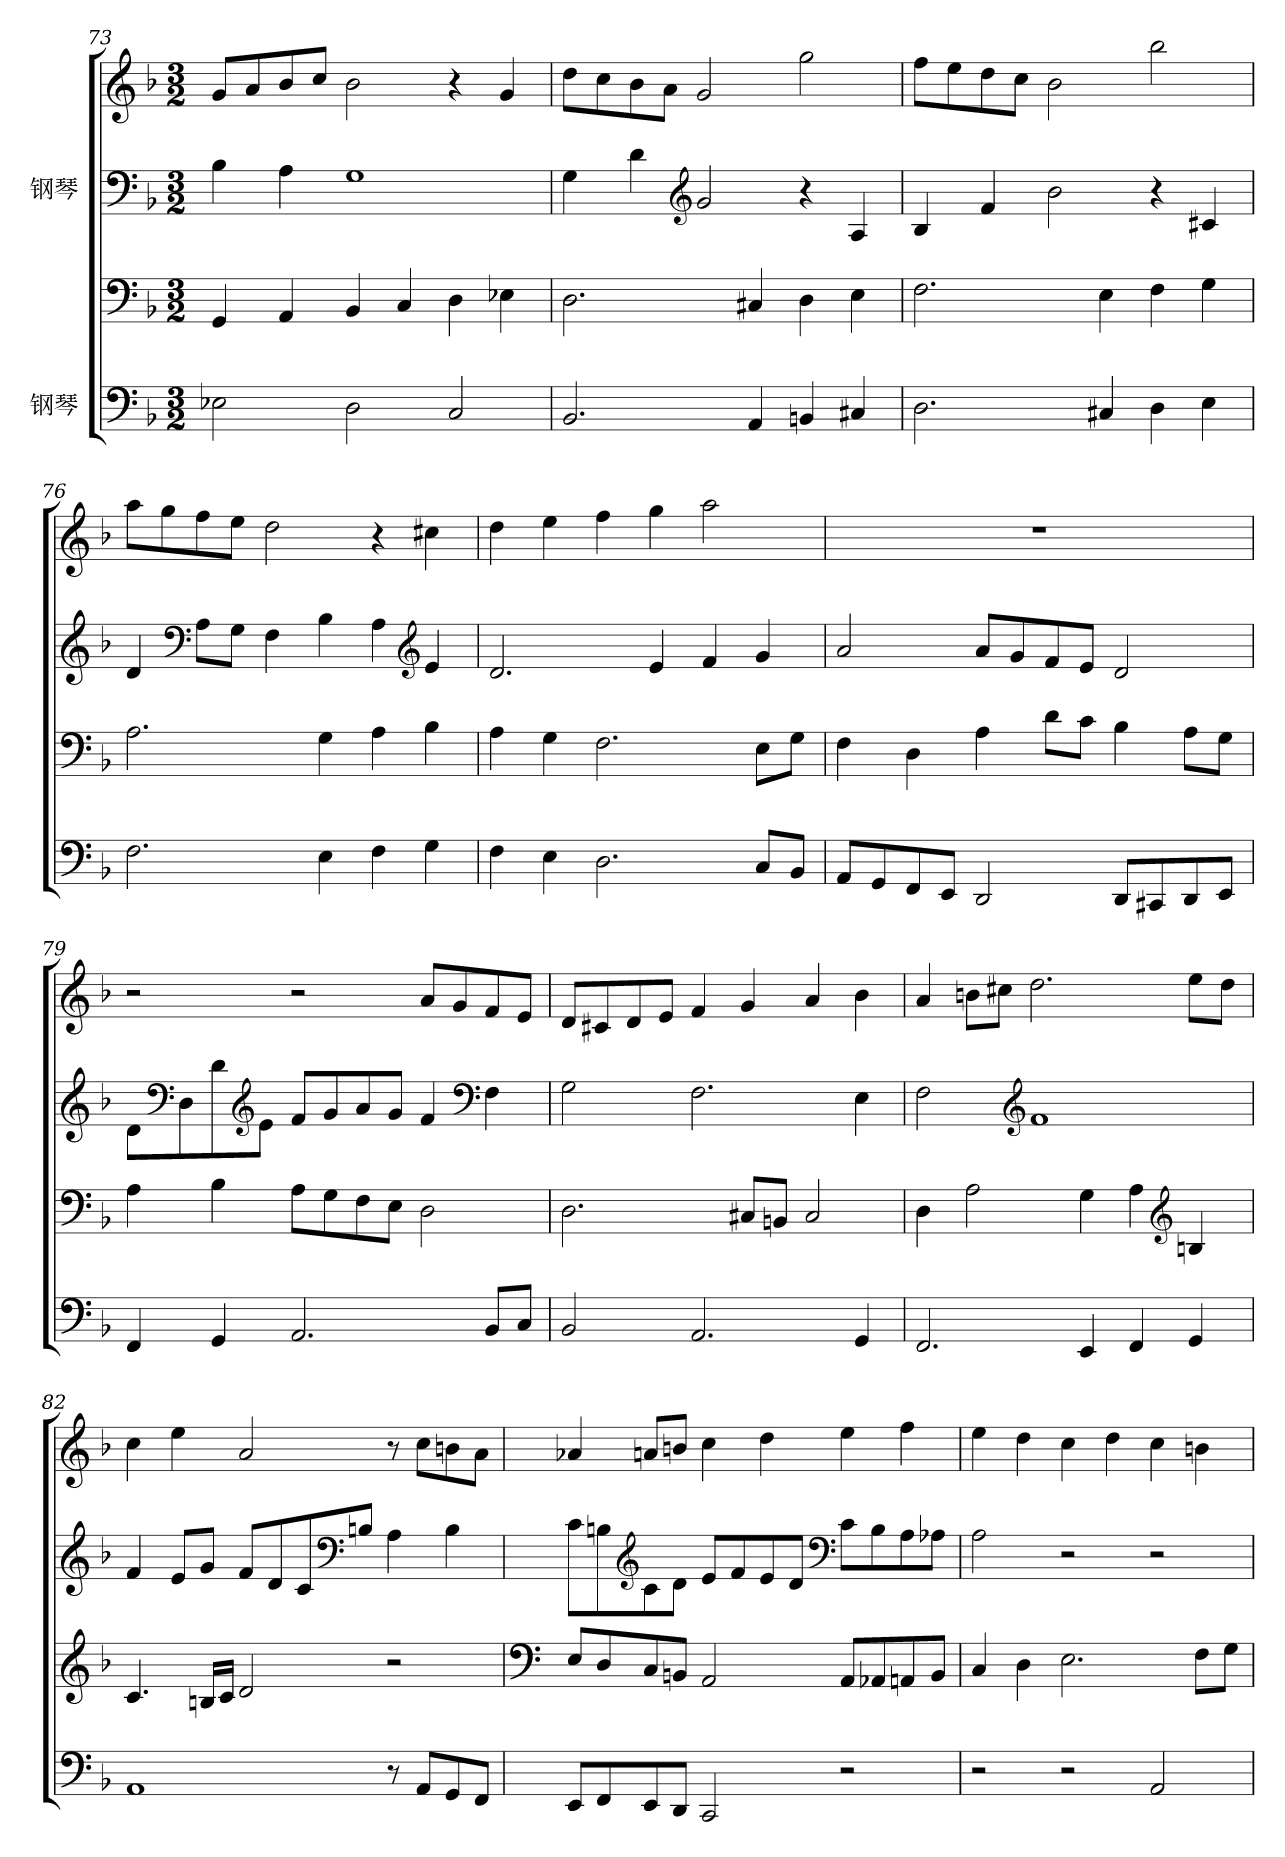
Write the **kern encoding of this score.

**kern	**kern	**kern	**kern
*part2	*part2	*part1	*part1
*staff4	*staff3	*staff2	*staff1
*I"钢琴	*	*I"钢琴	*
!!LO:PB:g=z
*clefF4	*clefF4	*clefF4	*clefG2
*k[b-]	*k[b-]	*k[b-]	*k[b-]
*M3/2	*M3/2	*M3/2	*M3/2
=73	=73	=73	=73
2E-X\	4GG/	4B-\	8g/L
.	.	.	8a/
.	4AA/	4A\	8b-/
.	.	.	8cc/J
2D\	4BB-/	1G	2b-\
.	4C/	.	.
2C/	4D\	.	4r
.	4E-X\	.	4g/
=74	=74	=74	=74
2.BB-/	2.D\	4G\	8dd\L
.	.	.	8cc\
.	.	4d\	8b-\
.	.	.	8a\J
*	*	*clefG2	*
.	.	2g/	2g/
4AA/	4C#X/	.	.
4BBn/	4D\	4r	2gg\
4C#X/	4E\	4A/	.
=75	=75	=75	=75
2.D\	2.F\	4B-/	8ff\L
.	.	.	8ee\
.	.	4f/	8dd\
.	.	.	8cc\J
.	.	2b-\	2b-\
4C#X/	4E\	.	.
4D\	4F\	4r	2bb-\
4E\	4G\	4c#X/	.
=76	=76	=76	=76
2.F\	2.A\	4d/	8aa\L
.	.	.	8gg\
*	*	*clefF4	*
.	.	8A\L	8ff\
.	.	8G\J	8ee\J
.	.	4F\	2dd\
4E\	4G\	4B-\	.
4F\	4A\	4A\	4r
*	*	*clefG2	*
4G\	4B-\	4e/	4cc#X\
!!LO:LB:g=z
=77	=77	=77	=77
4F\	4A\	2.d/	4dd\
4E\	4G\	.	4ee\
2.D\	2.F\	.	4ff\
.	.	4e/	4gg\
.	.	4f/	2aa\
8C/L	8E\L	4g/	.
8BB-/J	8G\J	.	.
=78	=78	=78	=78
8AA/L	4F\	2a/	1.r
8GG/	.	.	.
8FF/	4D\	.	.
8EE/J	.	.	.
2DD/	4A\	8a/L	.
.	.	8g/	.
.	8d\L	8f/	.
.	8c\J	8e/J	.
8DD/L	4B-\	2d/	.
8CC#X/	.	.	.
8DD/	8A\L	.	.
8EE/J	8G\J	.	.
=79	=79	=79	=79
4FF/	4A\	8d\L	2r
*	*	*clefF4	*
.	.	8D\	.
4GG/	4B-\	8d\	.
*	*	*clefG2	*
.	.	8e\J	.
2.AA/	8A\L	8f/L	2r
.	8G\	8g/	.
.	8F\	8a/	.
.	8E\J	8g/J	.
.	2D\	4f/	8a/L
.	.	.	8g/
*	*	*clefF4	*
8BB-/L	.	4F\	8f/
8C/J	.	.	8e/J
!!LO:LB:g=z
=80	=80	=80	=80
2BB-/	2.D\	2G\	8d/L
.	.	.	8c#X/
.	.	.	8d/
.	.	.	8e/J
2.AA/	.	2.F\	4f/
.	8C#X/L	.	4g/
.	8BBn/J	.	.
.	2C#/	.	4a/
4GG/	.	4E\	4b-\
=81	=81	=81	=81
2.FF/	4D\	2F\	4a/
.	2A\	.	8bn\L
.	.	.	8cc#X\J
*	*	*clefG2	*
.	.	1f	2.dd\
4EE/	4G\	.	.
4FF/	4A\	.	.
*	*clefG2	*	*
4GG/	4Bn/	.	8ee\L
.	.	.	8dd\J
=82	=82	=82	=82
1AA	4.c/	4f/	4cc\
.	.	8e/L	4ee\
.	16Bn/LL	8g/J	.
.	16c/JJ	.	.
.	2d/	8f/L	2a/
.	.	8d/	.
.	.	8c/	.
*	*	*clefF4	*
.	.	8Bn/J	.
8r	2r	4A\	8r
8AA/L	.	.	8cc\L
8GG/	.	4B\	8bn\
8FF/J	.	.	8a\J
!!LO:PB:g=z
=83	=83	=83	=83
*	*clefF4	*	*
8EE/L	8E/L	8c\L	4a-X/
8FF/	8D/	8Bn\	.
*	*	*clefG2	*
8EE/	8C/	8c\	8an/L
8DD/J	8BBn/J	8d\J	8bn/J
2CC/	2AA/	8e/L	4cc\
.	.	8f/	.
.	.	8e/	4dd\
.	.	8d/J	.
*	*	*clefF4	*
2r	8AA/L	8c\L	4ee\
.	8AA-X/	8B\	.
.	8AAn/	8A\	4ff\
.	8BB/J	8A-X\J	.
=84	=84	=84	=84
2r	4C/	2A\	4ee\
.	4D\	.	4dd\
2r	2.E\	2r	4cc\
.	.	.	4dd\
2AA/	.	2r	4cc\
.	8F\L	.	4bn\
.	8G\J	.	.
=	=	=	=
*-	*-	*-	*-
